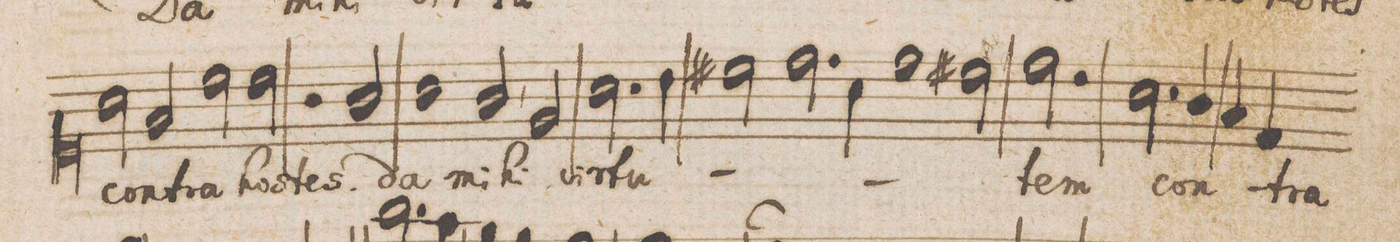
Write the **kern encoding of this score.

**kern	**text
*I"Canto.	*
*clefC1	*
*k[]	*
*met(C|)	*
*M2/1	*
2a\	con-
2f/	-tra
2cc\	hos-
2cc\	-tes.
=41-	=41-
2r	.
2g/	da
1a	mi-
=42-	=42-
2g,</	-hi
2e/	vir-
2.a\	-tu-
4b\	.
=43-	=43-
2cc#X\	.
2.dd\	.
4a\	.
1dd\	.
=44-	=44-
2cc#X\	.
2dd\	-tem
2r	.
=45-	=45-
2.a\	con-
4g/	.
4f/	.
4d/	-tra
*-	*-
